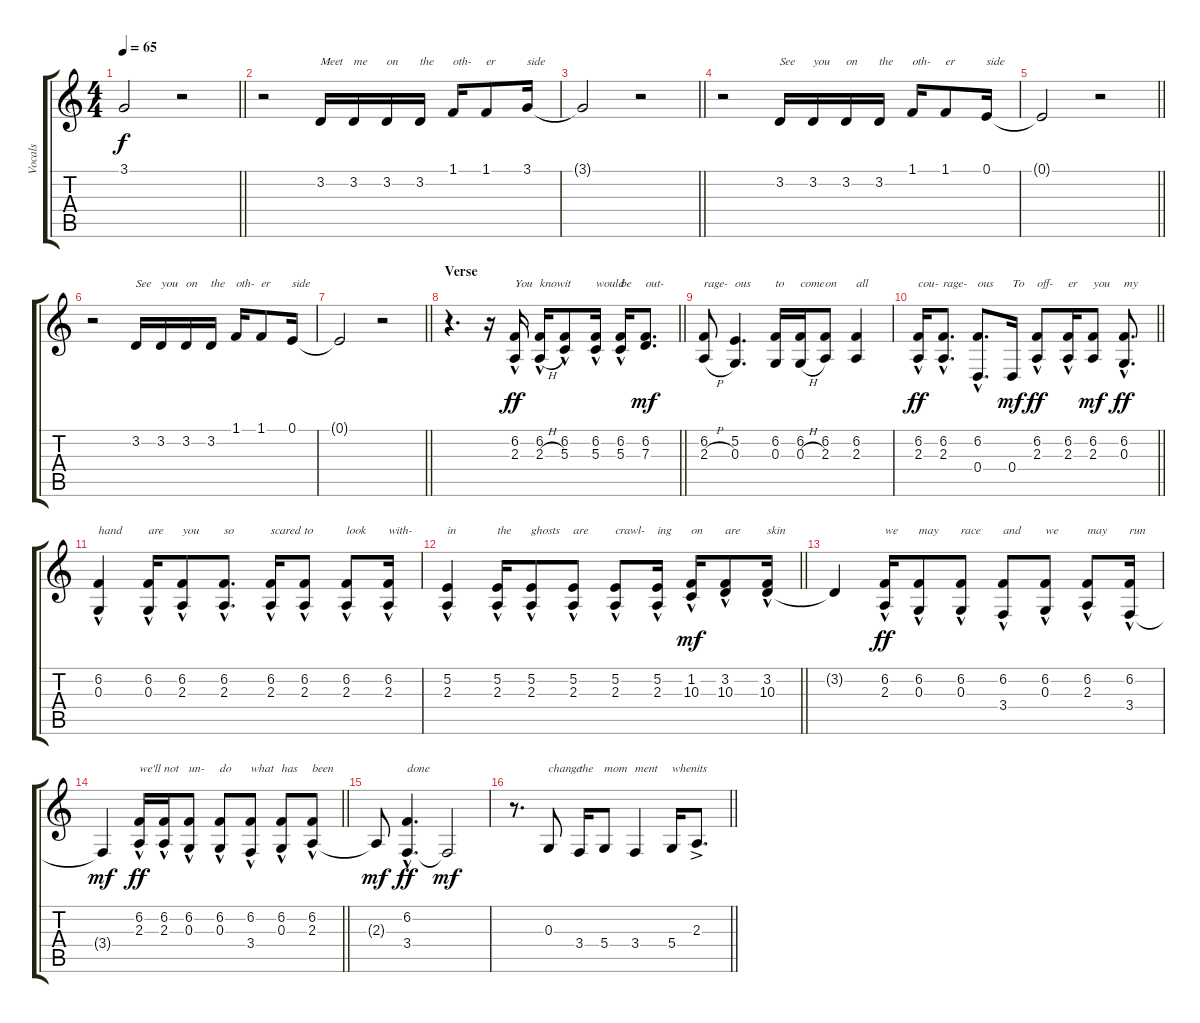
\track ("Vocals" "Vocals") {instrument voiceoohs}
\staff {score tabs}
\tuning (E4 B3 G3 D3 A2 E2) {hide}
\ts (4 4)
\tempo 65
\clef g2
\barLineRight lightlight
\ks c
3.1{t}.2{dy f} r.2 |
r.2 3.2.16{txt "Meet"} 3.2.16{txt "me"} 3.2.16{txt "on"} 3.2.16{txt "the"} 1.1.16{txt "oth-"} 1.1.8{txt "er"} 3.1.16{txt "side"} |
\barLineRight lightlight
3.1{t}.2 r.2 |
r.2 3.2.16{txt "See"} 3.2.16{txt "you"} 3.2.16{txt "on"} 3.2.16{txt "the"} 1.1.16{txt "oth-"} 1.1.8{txt "er"} 0.1.16{txt "side"} |
\barLineRight lightlight
0.1{t}.2 r.2 |
r.2 3.2.16{txt "See"} 3.2.16{txt "you"} 3.2.16{txt "on"} 3.2.16{txt "the"} 1.1.16{txt "oth-"} 1.1.8{txt "er"} 0.1.16{txt "side"} |
\barLineRight lightlight
0.1{t}.2 r.2 |
\section ("" "Verse")
\barLineRight lightlight
r.4{d} r.16 (6.2 2.3{hac}).16{txt "You" dy ff} (6.2 2.3{h hac}).16{txt "know"} (6.2 5.3{hac}).8{txt "it"} (6.2 5.3{hac}).16{txt "would"} (6.2 5.3{hac}).16{txt "be"} (6.2 7.3).8{d txt "out-" dy mf} |
(6.2 2.3{h}).8{txt "rage-"} (5.2 0.3).4{d txt "ous"} (6.2 0.3).16{txt "to"} (6.2 0.3{h}).16{txt "come"} (6.2 2.3).8{txt "on"} (6.2 2.3).4{txt "all"} |
\barLineRight lightlight
(6.2 2.3{hac}).16{txt "cou-" dy ff} (6.2 2.3{hac}).8{d txt "rage-"} (6.2 0.4{hac}).8{d txt "ous"} 0.4.16{txt "To" dy mf} (6.2 2.3{hac}).8{txt "off-" dy ff} (6.2 2.3{hac}).16{txt "er"} (6.2 2.3).8{txt "you" dy mf} (6.2 0.3{hac}).8{d txt "my" dy ff} |
(6.2 0.3{hac}).4{txt "hand"} (6.2 0.3{hac}).16{txt "are"} (6.2 2.3{hac}).8{txt "you"} (6.2 2.3{hac}).8{d txt "so"} (6.2 2.3{hac}).16{txt "scared"} (6.2 2.3{hac}).8{txt "to"} (6.2 2.3{hac}).8{txt "look"} (6.2 2.3{hac}).16{txt "with-"} |
\barLineRight lightlight
(5.2 2.3{hac}).4{txt "in"} (5.2 2.3{hac}).16{txt "the"} (5.2 2.3{hac}).8{txt "ghosts"} (5.2 2.3{hac}).8{txt "are"} (5.2 2.3{hac}).8{txt "crawl-"} (5.2 2.3{hac}).16{txt "ing"} (1.2{hac} 10.3).16{txt "on" dy mf} (3.2{hac} 10.3).8{txt "are"} (3.2{hac} 10.3).16{txt "skin"} |
3.2{t}.4 (6.2 2.3{hac}).16{txt "we" dy ff} (6.2 0.3{hac}).8{txt "may"} (6.2 0.3{hac}).8{txt "race"} (6.2 3.4{hac}).8{txt "and"} (6.2 0.3{hac}).8{txt "we"} (6.2 2.3{hac}).8{txt "may"} (6.2 3.4{hac}).16{txt "run"} |
\barLineRight lightlight
3.4{t}.4{dy mf} (6.2 2.3{hac}).16{txt "we'll" dy ff} (6.2 2.3{hac}).16{txt "not"} (6.2 0.3{hac}).8{txt "un-"} (6.2 0.3{hac}).8{txt "do"} (6.2 3.4{hac}).8{txt "what"} (6.2 0.3{hac}).8{txt "has"} (6.2 2.3{hac}).8{txt "been"} |
2.3{t}.8{dy mf} (6.2 3.4{hac}).4{d txt "done" dy ff} 3.4{t}.2{dy mf} |
\barLineRight lightlight
r.8{d} 0.3.8{txt "change"} 3.4.16{txt "the"} 5.4.8{txt "mom"} 3.4.4{txt "ment"} 5.4.16{txt "when"} 2.3{ac}.8{d txt "its"}
